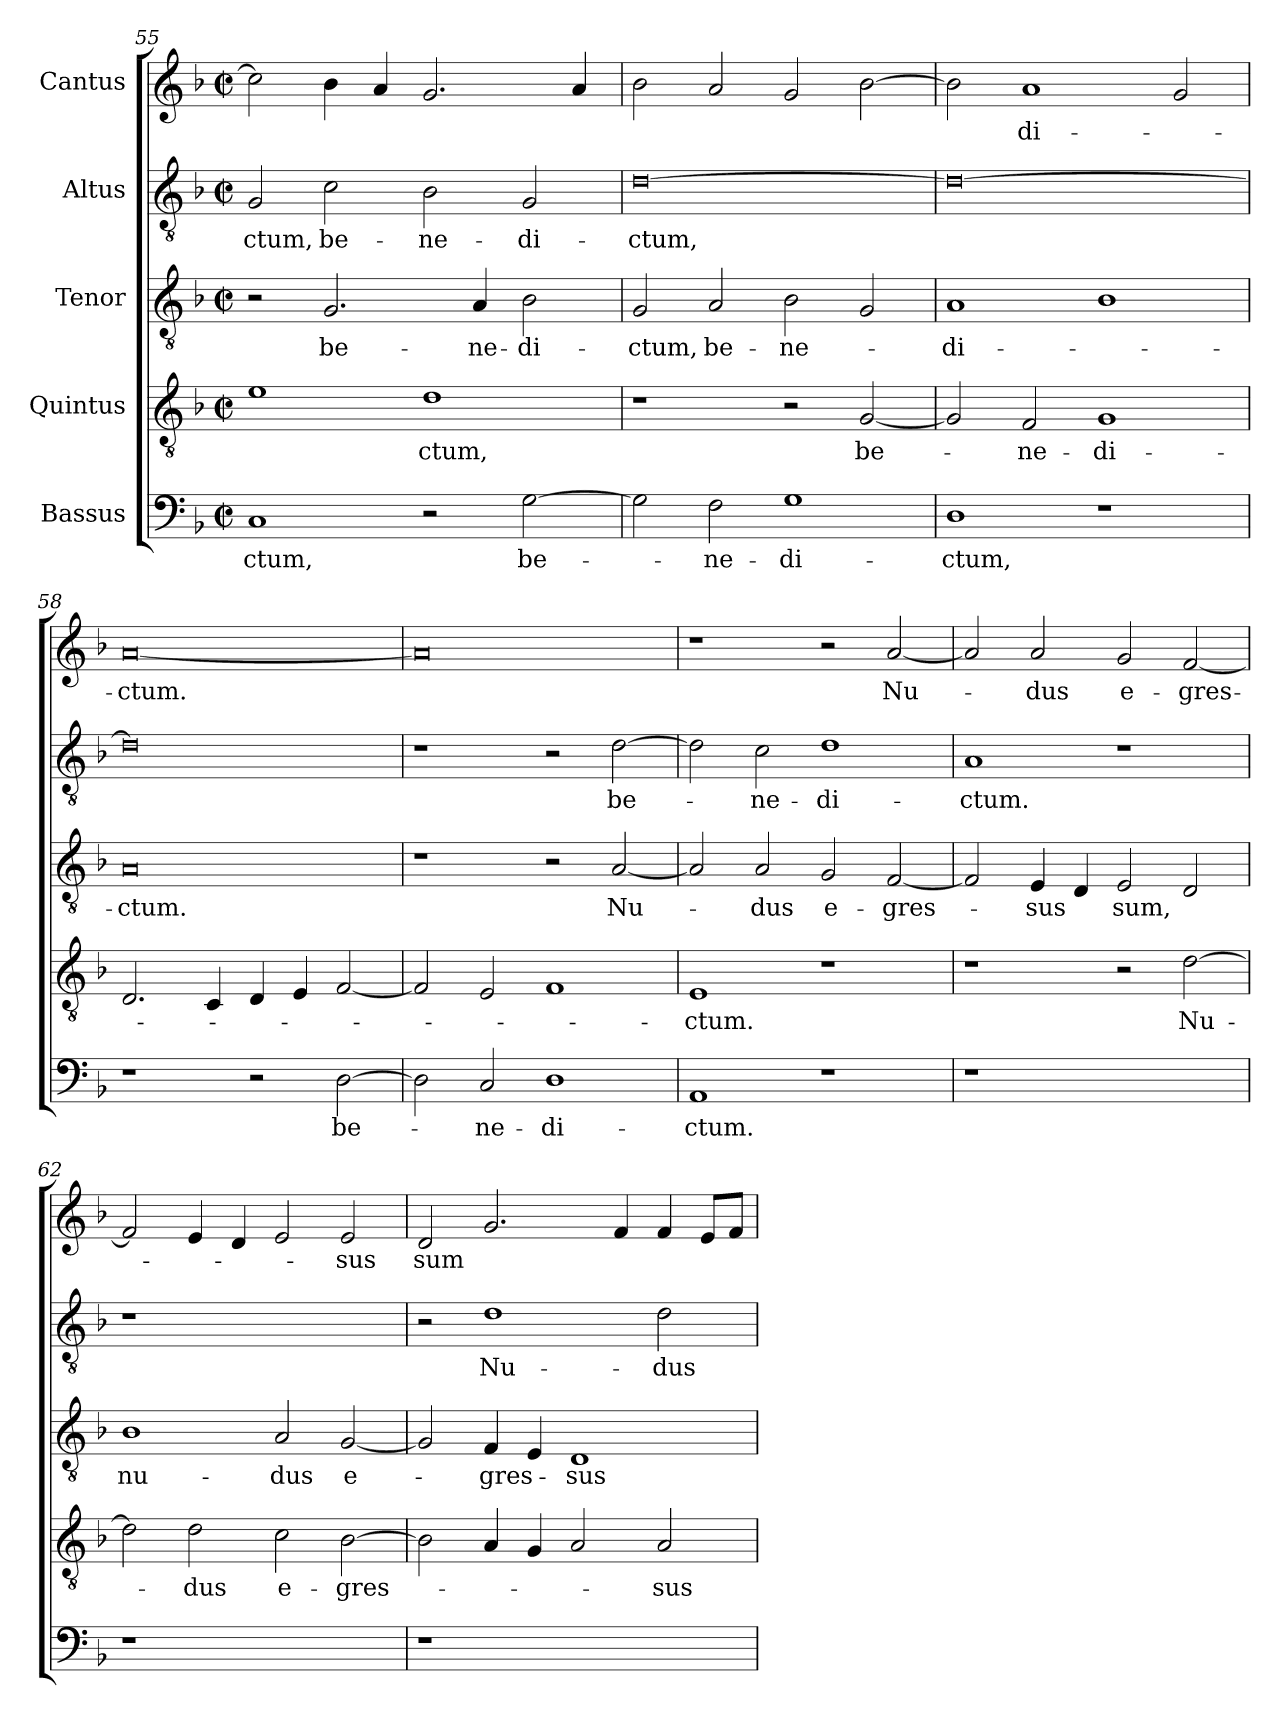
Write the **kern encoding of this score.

**kern	**text	**kern	**text	**kern	**text	**kern	**text	**kern	**text
*part5	*part5	*part4	*part4	*part3	*part3	*part2	*part2	*part1	*part1
*staff5	*staff5	*staff4	*staff4	*staff3	*staff3	*staff2	*staff2	*staff1	*staff1
*I"Bassus	*	*I"Quintus	*	*I"Tenor	*	*I"Altus	*	*I"Cantus	*
*clefF4	*	*clefGv2	*	*clefGv2	*	*clefGv2	*	*clefG2	*
*k[b-]	*	*k[b-]	*	*k[b-]	*	*k[b-]	*	*k[b-]	*
*F:	*	*F:	*	*F:	*	*F:	*	*F:	*
*M2/2	*	*M2/2	*	*M2/2	*	*M2/2	*	*M2/2	*
*met(c|)	*	*met(c|)	*	*met(c|)	*	*met(c|)	*	*met(c|)	*
=55	=55	=55	=55	=55	=55	=55	=55	=55	=55
1C	-ctum,	1e	.	2r	.	2G/	-ctum,	2cc\]	.
.	.	.	.	2.G/	be-	2c\	be-	4b-\	.
.	.	.	.	.	.	.	.	4a/	.
2r	.	1d	-ctum,	.	.	2B-\	-ne-	2.g/	.
.	.	.	.	4A/	-ne-	.	.	.	.
[2G\	be-	.	.	2B-\	-di-	2G/	-di-	.	.
.	.	.	.	.	.	.	.	4a/	.
=56	=56	=56	=56	=56	=56	=56	=56	=56	=56
2G\]	.	1r	.	2G/	-ctum,	[0d	-ctum,	2b-\	.
2F\	-ne-	.	.	2A/	be-	.	.	2a/	.
1G	-di-	2r	.	2B-\	-ne-	.	.	2g/	.
.	.	[2G/	be-	2G/	.	.	.	[2b-\	.
=57	=57	=57	=57	=57	=57	=57	=57	=57	=57
1D	-ctum,	2G/]	.	1A	-di-	0d_	.	2b-\]	.
.	.	2F/	-ne-	.	.	.	.	1a	-di-
1r	.	1G	-di-	1B-	.	.	.	.	.
.	.	.	.	.	.	.	.	2g/	.
=58	=58	=58	=58	=58	=58	=58	=58	=58	=58
1r	.	2.D/	.	0A	-ctum.	0d]	.	[0a	-ctum.
.	.	4C/	.	.	.	.	.	.	.
2r	.	4D/	.	.	.	.	.	.	.
.	.	4E/	.	.	.	.	.	.	.
[2D\	be-	[2F/	.	.	.	.	.	.	.
=59	=59	=59	=59	=59	=59	=59	=59	=59	=59
2D\]	.	2F/]	.	1r	.	1r	.	0a]	.
2C/	-ne-	2E/	.	.	.	.	.	.	.
1D	-di-	1F	.	2r	.	2r	.	.	.
.	.	.	.	[2A/	Nu-	[2d\	be-	.	.
=60	=60	=60	=60	=60	=60	=60	=60	=60	=60
1AA	-ctum.	1E	-ctum.	2A/]	.	2d\]	.	1r	.
.	.	.	.	2A/	-dus	2c\	-ne-	.	.
1r	.	1r	.	2G/	e-	1d	-di-	2r	.
.	.	.	.	[2F/	-gres-	.	.	[2a/	Nu-
!!LO:LB:g=z
=61	=61	=61	=61	=61	=61	=61	=61	=61	=61
1r	.	1r	.	2F/]	.	1A	-ctum.	2a/]	.
.	.	.	.	4E/	-sus	.	.	2a/	-dus
.	.	.	.	4D/	.	.	.	.	.
1ryy	.	2r	.	2E/	sum,	1r	.	2g/	e-
.	.	[2d\	Nu-	2D/	.	.	.	[2f/	-gres-
=62	=62	=62	=62	=62	=62	=62	=62	=62	=62
1r	.	2d\]	.	1B-	nu-	1r	.	2f/]	.
.	.	2d\	-dus	.	.	.	.	4e/	.
.	.	.	.	.	.	.	.	4d/	.
1ryy	.	2c\	e-	2A/	-dus	1ryy	.	2e/	.
.	.	[2B-\	-gres-	[2G/	e-	.	.	2e/	-sus
=63	=63	=63	=63	=63	=63	=63	=63	=63	=63
1r	.	2B-\]	.	2G/]	.	2r	.	2d/	sum
.	.	4A/	.	4F/	-gres-	1d	Nu-	2.g/	.
.	.	4G/	.	4E/	.	.	.	.	.
1ryy	.	2A/	.	1D	-sus	.	.	.	.
.	.	.	.	.	.	.	.	4f/	.
.	.	2A/	-sus	.	.	2d\	-dus	4f/	.
.	.	.	.	.	.	.	.	8e/L	.
.	.	.	.	.	.	.	.	8f/J	.
=	=	=	=	=	=	=	=	=	=
*-	*-	*-	*-	*-	*-	*-	*-	*-	*-
